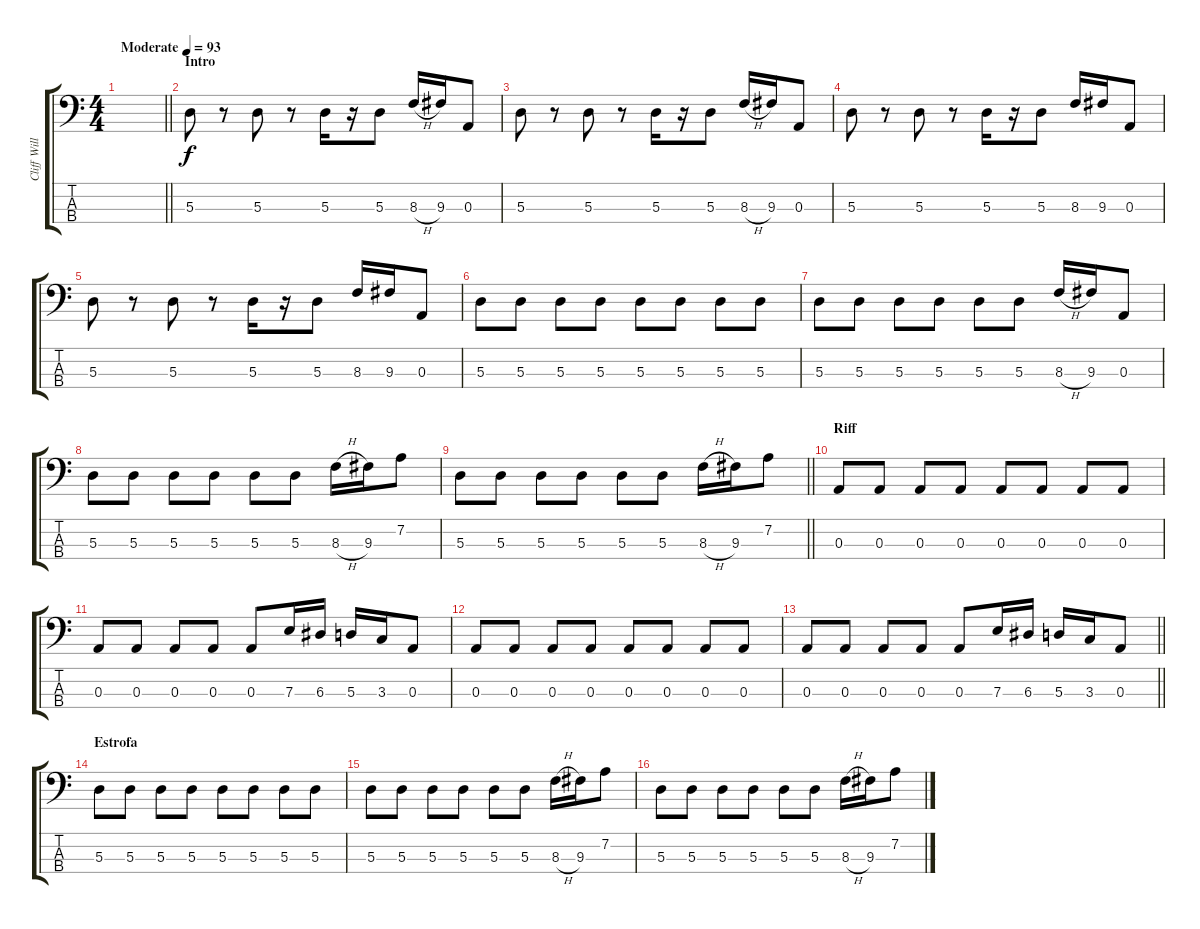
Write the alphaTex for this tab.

\track ("Cliff Williams" "Cliff Will") {instrument electricbassfinger}
\staff {score tabs}
\tuning (G2 D2 A1 E1) {hide}
\ts (4 4)
\tempo (93 "Moderate")
\clef f4
\barLineRight lightlight
\ks c
|
\section ("" "Intro")
5.3.8 r.8 5.3.8 r.8 5.3.16 r.16 5.3.8 8.3{h}.16 9.3.16 0.3.8 |
5.3.8 r.8 5.3.8 r.8 5.3.16 r.16 5.3.8 8.3{h}.16 9.3.16 0.3.8 |
5.3.8 r.8 5.3.8 r.8 5.3.16 r.16 5.3.8 8.3.16 9.3.16 0.3.8 |
5.3.8 r.8 5.3.8 r.8 5.3.16 r.16 5.3.8 8.3.16 9.3.16 0.3.8 |
5.3.8{volume 5} 5.3.8{volume 12} 5.3.8 5.3.8 5.3.8 5.3.8 5.3.8 5.3.8 |
5.3.8 5.3.8 5.3.8 5.3.8 5.3.8 5.3.8 8.3{h}.16 9.3.16 0.3.8 |
5.3.8 5.3.8 5.3.8 5.3.8 5.3.8 5.3.8 8.3{h}.16 9.3.16 7.2.8 |
\barLineRight lightlight
5.3.8 5.3.8 5.3.8 5.3.8 5.3.8 5.3.8 8.3{h}.16 9.3.16 7.2.8 |
\section ("" "Riff")
0.3.8 0.3.8 0.3.8 0.3.8 0.3.8 0.3.8 0.3.8 0.3.8 |
0.3.8 0.3.8 0.3.8 0.3.8 0.3.8 7.3.16 6.3.16 5.3.16 3.3.16 0.3.8 |
0.3.8 0.3.8 0.3.8 0.3.8 0.3.8 0.3.8 0.3.8 0.3.8 |
\barLineRight lightlight
0.3.8 0.3.8 0.3.8 0.3.8 0.3.8 7.3.16 6.3.16 5.3.16 3.3.16 0.3.8 |
\section ("" "Estrofa")
5.3.8{volume 5} 5.3.8{volume 12} 5.3.8 5.3.8 5.3.8 5.3.8 5.3.8 5.3.8 |
5.3.8 5.3.8 5.3.8 5.3.8 5.3.8 5.3.8 8.3{h}.16 9.3.16 7.2.8 |
5.3.8 5.3.8 5.3.8 5.3.8 5.3.8 5.3.8 8.3{h}.16 9.3.16 7.2.8
